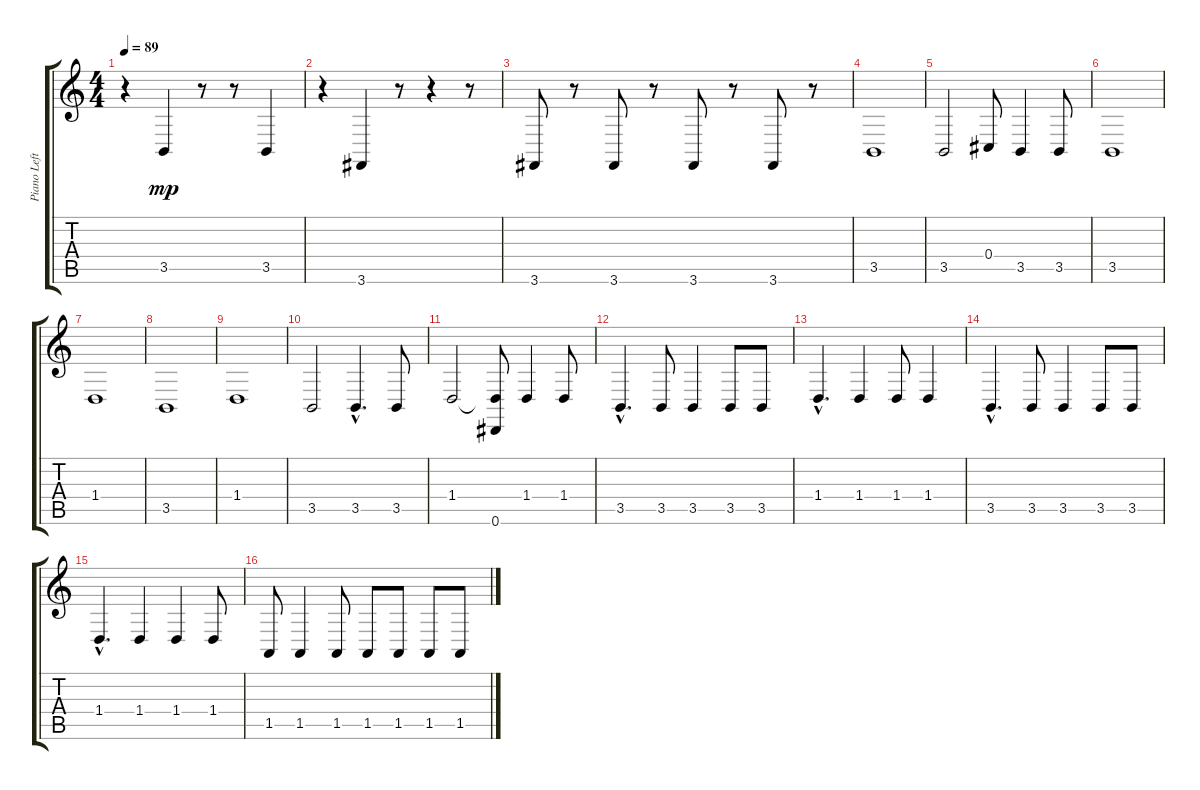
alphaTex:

\track ("Piano Leftt Hand (Dizzy)" "Piano Left") {instrument brightacousticpiano}
\staff {score tabs}
\tuning (Eb4 Bb3 Gb3 Db3 Ab2 Eb2) {hide}
\ts (4 4)
\tempo 89
\clef g2
\ks c
r.4{dy mp} 3.5.4 r.8 r.8 3.5.4 |
r.4 3.6.4 r.8 r.4 r.8 |
3.6.8 r.8 3.6.8 r.8 3.6.8 r.8 3.6.8 r.8 |
3.5.1 |
3.5.2 0.4.8 3.5.4 3.5.8 |
3.5.1 |
1.4.1 |
3.5.1 |
1.4.1 |
3.5.2 3.5{hac}.4{d} 3.5.8 |
1.4.2 (1.4{t} 0.6).8 1.4.4 1.4.8 |
3.5{hac}.4{d} 3.5.8 3.5.4 3.5.8 3.5.8 |
1.4{hac}.4{d} 1.4.4 1.4.8 1.4.4 |
3.5{hac}.4{d} 3.5.8 3.5.4 3.5.8 3.5.8 |
1.4{hac}.4{d} 1.4.4 1.4.4 1.4.8 |
1.5.8 1.5.4 1.5.8 1.5.8 1.5.8 1.5.8 1.5.8
